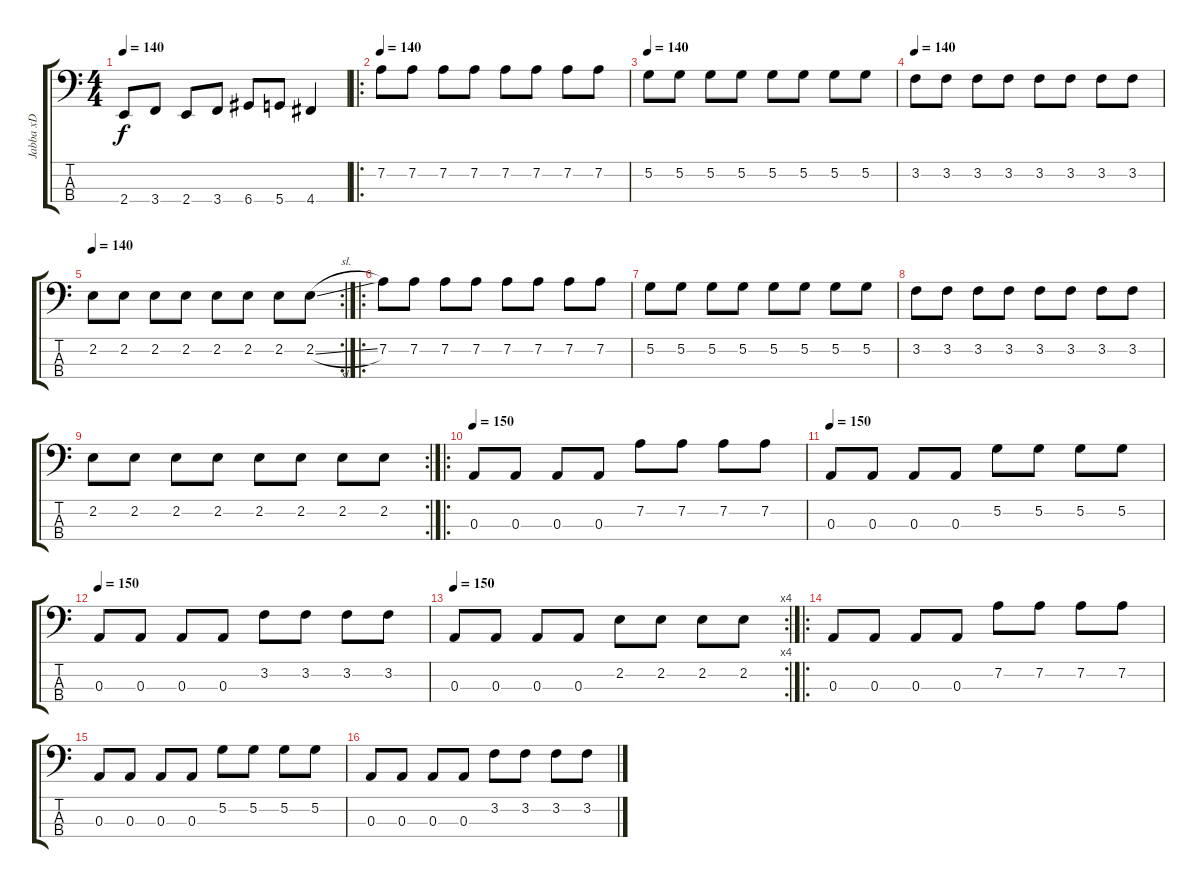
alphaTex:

\track ("Jabba xD" "Jabba xD") {instrument electricbassfinger}
\staff {score tabs}
\tuning (G2 D2 A1 D1) {hide}
\ts (4 4)
\tempo 140
\clef f4
\ks c
2.4.8{dy f} 3.4.8 2.4.8 3.4.8 6.4.8 5.4.8 4.4.4 |
\ro
\tempo 140
7.2.8 7.2.8 7.2.8 7.2.8 7.2.8 7.2.8 7.2.8 7.2.8 |
\tempo 140
5.2.8 5.2.8 5.2.8 5.2.8 5.2.8 5.2.8 5.2.8 5.2.8 |
\tempo 140
3.2.8 3.2.8 3.2.8 3.2.8 3.2.8 3.2.8 3.2.8 3.2.8 |
\rc 2
\tempo 140
2.2.8 2.2.8 2.2.8 2.2.8 2.2.8 2.2.8 2.2.8 2.2{sl}.8 |
\ro
7.2.8 7.2.8 7.2.8 7.2.8 7.2.8 7.2.8 7.2.8 7.2.8 |
5.2.8 5.2.8 5.2.8 5.2.8 5.2.8 5.2.8 5.2.8 5.2.8 |
3.2.8 3.2.8 3.2.8 3.2.8 3.2.8 3.2.8 3.2.8 3.2.8 |
\rc 2
2.2.8 2.2.8 2.2.8 2.2.8 2.2.8 2.2.8 2.2.8 2.2.8 |
\ro
\tempo 150
0.3.8 0.3.8 0.3.8 0.3.8 7.2.8 7.2.8 7.2.8 7.2.8 |
\tempo 150
0.3.8 0.3.8 0.3.8 0.3.8 5.2.8 5.2.8 5.2.8 5.2.8 |
\tempo 150
0.3.8 0.3.8 0.3.8 0.3.8 3.2.8 3.2.8 3.2.8 3.2.8 |
\rc 4
\tempo 150
0.3.8 0.3.8 0.3.8 0.3.8 2.2.8 2.2.8 2.2.8 2.2.8 |
\ro
0.3.8 0.3.8 0.3.8 0.3.8 7.2.8 7.2.8 7.2.8 7.2.8 |
0.3.8 0.3.8 0.3.8 0.3.8 5.2.8 5.2.8 5.2.8 5.2.8 |
0.3.8 0.3.8 0.3.8 0.3.8 3.2.8 3.2.8 3.2.8 3.2.8
